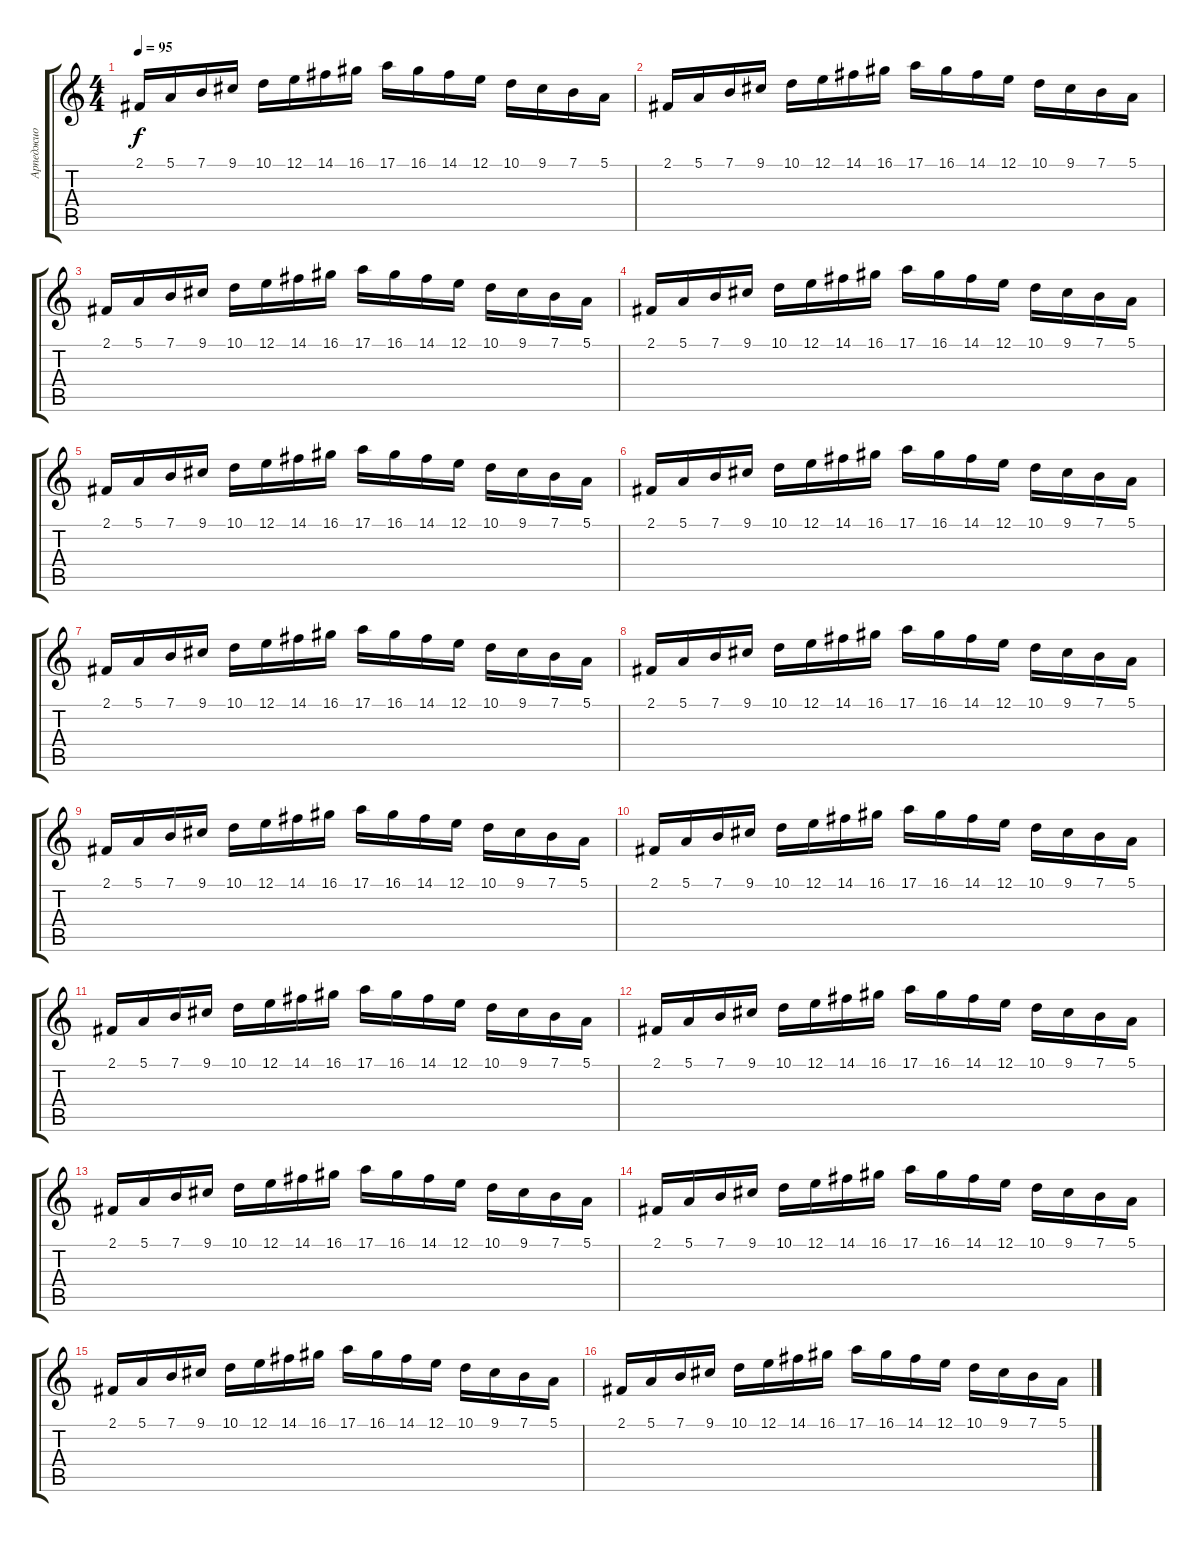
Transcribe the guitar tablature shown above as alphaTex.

\track ("Арпеджио" "Арпеджио") {instrument lead8bassandlead}
\staff {score tabs}
\tuning (E4 B3 G3 D3 A2 E2) {hide}
\ts (4 4)
\tempo 95
\clef g2
\ks c
2.1.16{dy f} 5.1.16 7.1.16 9.1.16 10.1.16 12.1.16 14.1.16 16.1.16 17.1.16 16.1.16 14.1.16 12.1.16 10.1.16 9.1.16 7.1.16 5.1.16 |
2.1.16 5.1.16 7.1.16 9.1.16 10.1.16 12.1.16 14.1.16 16.1.16 17.1.16 16.1.16 14.1.16 12.1.16 10.1.16 9.1.16 7.1.16 5.1.16 |
2.1.16 5.1.16 7.1.16 9.1.16 10.1.16 12.1.16 14.1.16 16.1.16 17.1.16 16.1.16 14.1.16 12.1.16 10.1.16 9.1.16 7.1.16 5.1.16 |
2.1.16 5.1.16 7.1.16 9.1.16 10.1.16 12.1.16 14.1.16 16.1.16 17.1.16 16.1.16 14.1.16 12.1.16 10.1.16 9.1.16 7.1.16 5.1.16 |
2.1.16 5.1.16 7.1.16 9.1.16 10.1.16 12.1.16 14.1.16 16.1.16 17.1.16 16.1.16 14.1.16 12.1.16 10.1.16 9.1.16 7.1.16 5.1.16 |
2.1.16 5.1.16 7.1.16 9.1.16 10.1.16 12.1.16 14.1.16 16.1.16 17.1.16 16.1.16 14.1.16 12.1.16 10.1.16 9.1.16 7.1.16 5.1.16 |
2.1.16 5.1.16 7.1.16 9.1.16 10.1.16 12.1.16 14.1.16 16.1.16 17.1.16 16.1.16 14.1.16 12.1.16 10.1.16 9.1.16 7.1.16 5.1.16 |
2.1.16 5.1.16 7.1.16 9.1.16 10.1.16 12.1.16 14.1.16 16.1.16 17.1.16 16.1.16 14.1.16 12.1.16 10.1.16 9.1.16 7.1.16 5.1.16 |
2.1.16 5.1.16 7.1.16 9.1.16 10.1.16 12.1.16 14.1.16 16.1.16 17.1.16 16.1.16 14.1.16 12.1.16 10.1.16 9.1.16 7.1.16 5.1.16 |
2.1.16 5.1.16 7.1.16 9.1.16 10.1.16 12.1.16 14.1.16 16.1.16 17.1.16 16.1.16 14.1.16 12.1.16 10.1.16 9.1.16 7.1.16 5.1.16 |
2.1.16 5.1.16 7.1.16 9.1.16 10.1.16 12.1.16 14.1.16 16.1.16 17.1.16 16.1.16 14.1.16 12.1.16 10.1.16 9.1.16 7.1.16 5.1.16 |
2.1.16 5.1.16 7.1.16 9.1.16 10.1.16 12.1.16 14.1.16 16.1.16 17.1.16 16.1.16 14.1.16 12.1.16 10.1.16 9.1.16 7.1.16 5.1.16 |
2.1.16 5.1.16 7.1.16 9.1.16 10.1.16 12.1.16 14.1.16 16.1.16 17.1.16 16.1.16 14.1.16 12.1.16 10.1.16 9.1.16 7.1.16 5.1.16 |
2.1.16 5.1.16 7.1.16 9.1.16 10.1.16 12.1.16 14.1.16 16.1.16 17.1.16 16.1.16 14.1.16 12.1.16 10.1.16 9.1.16 7.1.16 5.1.16 |
2.1.16 5.1.16 7.1.16 9.1.16 10.1.16 12.1.16 14.1.16 16.1.16 17.1.16 16.1.16 14.1.16 12.1.16 10.1.16 9.1.16 7.1.16 5.1.16 |
2.1.16 5.1.16 7.1.16 9.1.16 10.1.16 12.1.16 14.1.16 16.1.16 17.1.16 16.1.16 14.1.16 12.1.16 10.1.16 9.1.16 7.1.16 5.1.16
